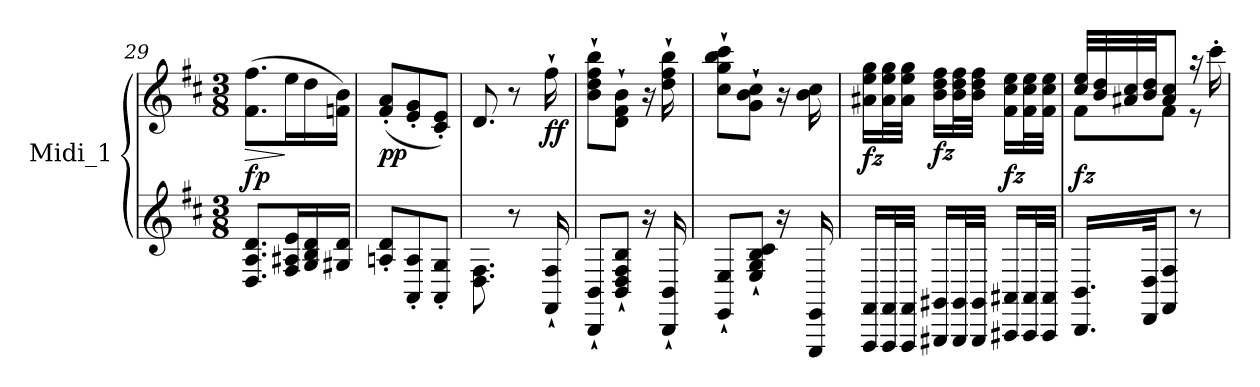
**kern	**kern	**dynam
*part1	*part1	*part1
*staff2	*staff1	*staff1/2
*I"Midi_1	*	*
*clefG2	*clefG2	*
*k[f#c#]	*k[f#c#]	*
*D:	*D:	*
*M3/8	*M3/8	*
=29	=29	=29
!	!	!LO:HP:b
!	!	!LO:DY:n=1:a=2
8.D/ 8.A/ 8.d/L	(>8.f#\ 8.ff#\L	> fp
16F#/ 16A#X/ 16e/L	16ee\L	]
16G/ 16B/ 16d/	16dd\	.
16G#X/ 16d/JJ	16fn\ 16b\JJ)	.
=30	=30	=30
!	!	!LO:DY:b
8Ani/' 8d/'L	(>8f#i/' 8a/'L	pp
8AA/' 8A/'	8e/' 8g/'	.
8AA/' 8G/'J	8c#/' 8e/'J)	.
=31	=31	=31
*^	*	*
8.D\ 8.F#\	4ryy	8.d/	.
8r	.	8r	.
.	16ryy	.	.
!	!	!	!LO:DY:b
16FF#/` 16F#/`	16ryy	16ff#`\	ff
*v	*v	*	*
=32	=32	=32
*	*MM75	*
8BBB/` 8BB/`L	8b\` 8dd\` 8ff#\` 8bb\`L	.
8BB/` 8D/` 8F#/` 8B/`J	8d\` 8f#\` 8b\`J	.
16r	16r	.
16BBB/` 16BB/`	16dd\` 16ff#\` 16bb\`	.
=33	=33	=33
8EE/` 8E/`L	8cc#\` 8gg\` 8bb\` 8ccc#\`L	.
8E/` 8G/` 8B/` 8c#/`J	8g\` 8b\` 8cc#\`J	.
16r	16r	.
16EEE/ 16EE/	16b\ 16cc#\	.
!!LO:LB:g=z
=34	=34	=34
*	*^	*
!	!	!	!LO:DY:b
16FFF#/ 16FF#/LL	16a#X\ 16ee\ 16gg\LL	4ryy	fz
32FFF#/ 32FF#/L	32a#\ 32ee\ 32gg\L	.	.
32FFF#/ 32FF#/JJJ	32a#\ 32ee\ 32gg\JJJ	.	.
!	!	!	!LO:DY:b
16GGG#X/ 16GG#X/LL	16b\ 16dd\ 16ff#\LL	.	fz
32GGG#/ 32GG#/L	32b\ 32dd\ 32ff#\L	.	.
32GGG#/ 32GG#/JJJ	32b\ 32dd\ 32ff#\JJJ	.	.
!	!	!	!LO:DY:a=2
16AAA#X/ 16AA#X/LL	16f#\ 16cc#\ 16ee\LL	8ryy	fz
32AAA#/ 32AA#/L	32f#\ 32cc#\ 32ee\L	.	.
32AAA#/ 32AA#/JJJ	32f#\ 32cc#\ 32ee\JJJ	.	.
=35	=35	=35	=35
!	!	!	!LO:DY:a=2
16.BBB/ 16.BB/LL	32cc#/ 32ee/LLL	8f#\L	fz
.	32b/ 32dd/	.	.
.	32a#X/ 32cc#/	.	.
32DD/ 32D/JK	32b/ 32dd/JJ	.	.
8FF#/ 8F#/J	8a#/ 8cc#/J	8f#\J	.
8r	16r	8r	.
.	16ccc#'\	.	.
*	*v	*v	*
=	=	=
*-	*-	*-
